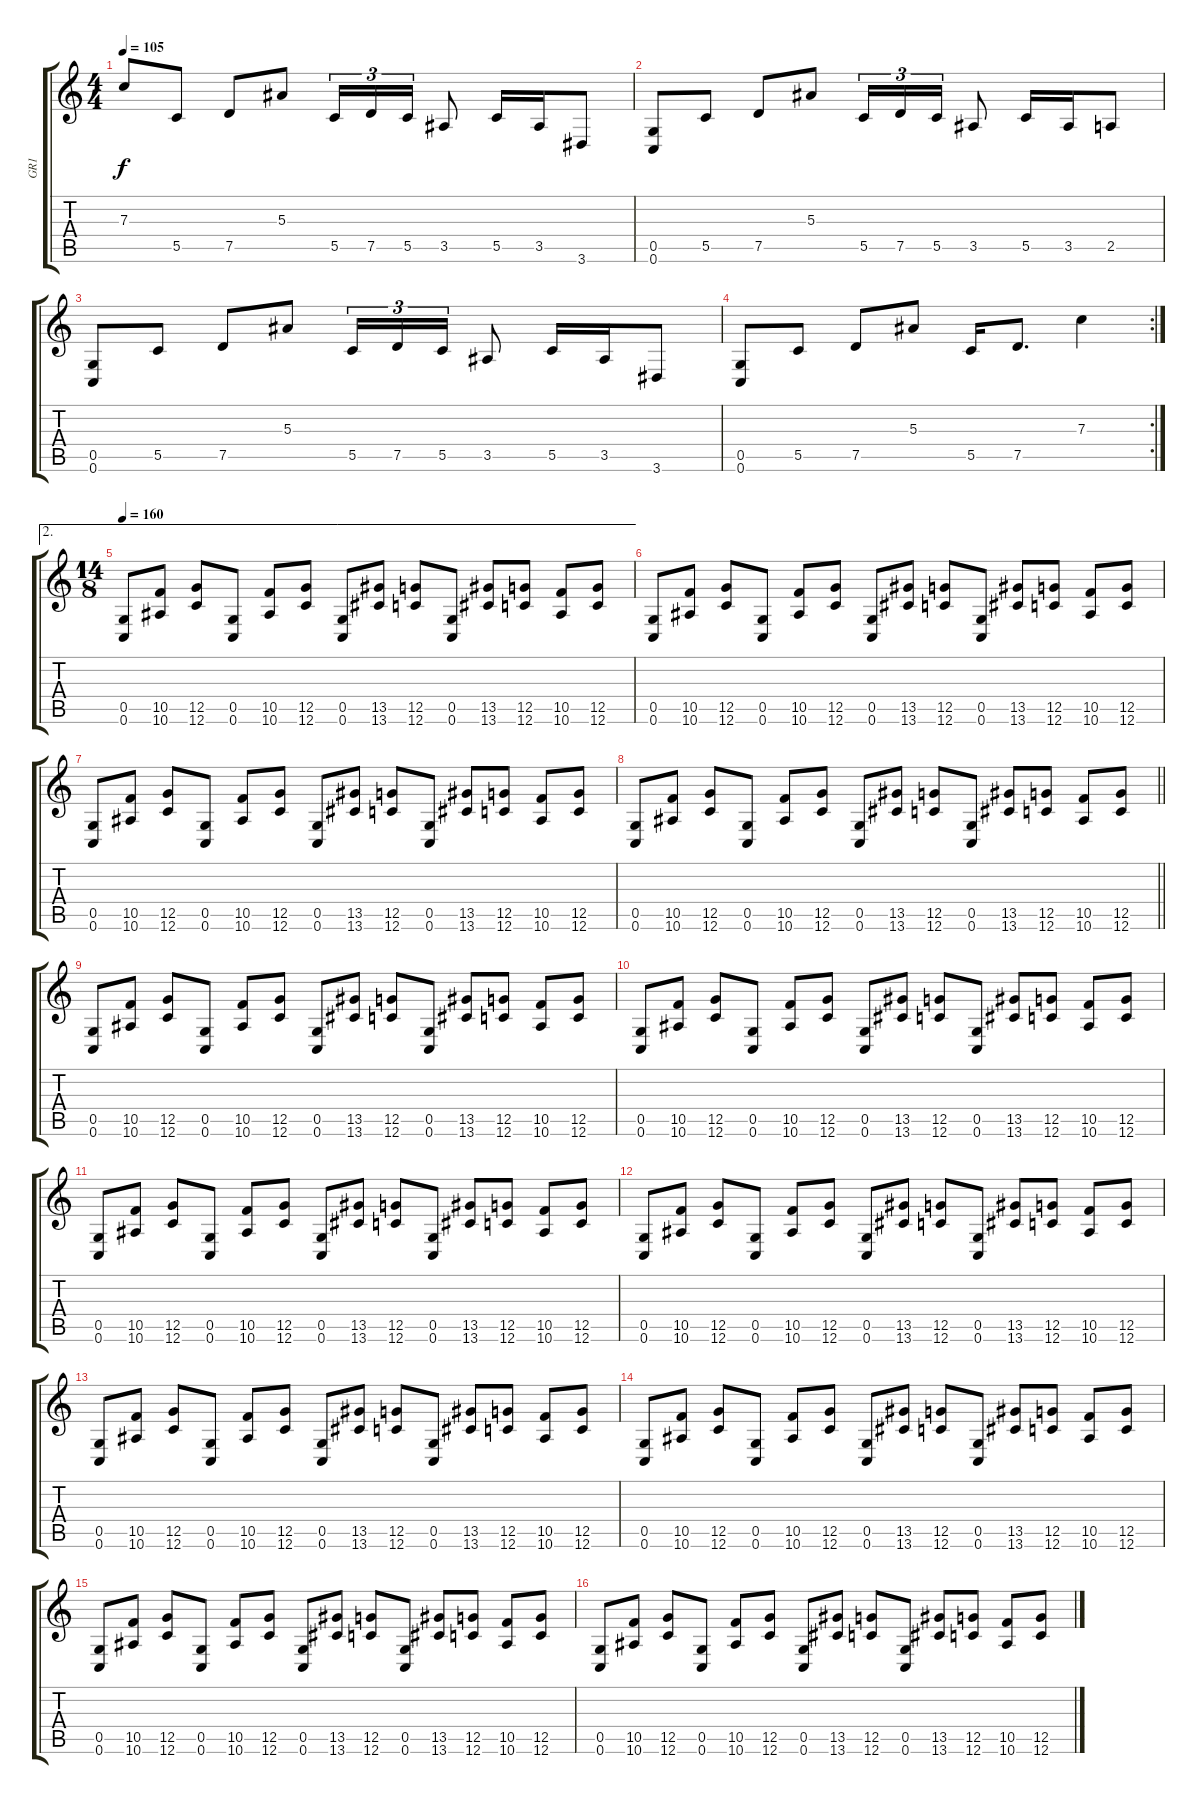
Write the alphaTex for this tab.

\track ("GR1" "GR1") {instrument overdrivenguitar}
\staff {score tabs}
\tuning (D4 A3 F3 C3 G2 C2) {hide}
\ts (4 4)
\tempo 105
\clef g2
\ks c
7.3{t}.8{dy f} 5.5.8 7.5.8 5.3.8 5.5.16{tu (3 2)} 7.5.16{tu (3 2)} 5.5.16{tu (3 2)} 3.5.8 5.5.16 3.5.16 3.6.8 |
(0.5 0.6).8 5.5.8 7.5.8 5.3.8 5.5.16{tu (3 2)} 7.5.16{tu (3 2)} 5.5.16{tu (3 2)} 3.5.8 5.5.16 3.5.16 2.5.8 |
(0.5 0.6).8 5.5.8 7.5.8 5.3.8 5.5.16{tu (3 2)} 7.5.16{tu (3 2)} 5.5.16{tu (3 2)} 3.5.8 5.5.16 3.5.16 3.6.8 |
\rc 2
(0.5 0.6).8 5.5.8 7.5.8 5.3.8 5.5.16 7.5.8{d} 7.3.4 |
\ae 2
\ts (14 8)
\tempo 160
(0.5 0.6).8 (10.5 10.6).8 (12.5 12.6).8 (0.5 0.6).8 (10.5 10.6).8 (12.5 12.6).8 (0.5 0.6).8 (13.5 13.6).8 (12.5 12.6).8 (0.5 0.6).8 (13.5 13.6).8 (12.5 12.6).8 (10.5 10.6).8 (12.5 12.6).8 |
(0.5 0.6).8 (10.5 10.6).8 (12.5 12.6).8 (0.5 0.6).8 (10.5 10.6).8 (12.5 12.6).8 (0.5 0.6).8 (13.5 13.6).8 (12.5 12.6).8 (0.5 0.6).8 (13.5 13.6).8 (12.5 12.6).8 (10.5 10.6).8 (12.5 12.6).8 |
(0.5 0.6).8 (10.5 10.6).8 (12.5 12.6).8 (0.5 0.6).8 (10.5 10.6).8 (12.5 12.6).8 (0.5 0.6).8 (13.5 13.6).8 (12.5 12.6).8 (0.5 0.6).8 (13.5 13.6).8 (12.5 12.6).8 (10.5 10.6).8 (12.5 12.6).8 |
\barLineRight lightlight
(0.5 0.6).8 (10.5 10.6).8 (12.5 12.6).8 (0.5 0.6).8 (10.5 10.6).8 (12.5 12.6).8 (0.5 0.6).8 (13.5 13.6).8 (12.5 12.6).8 (0.5 0.6).8 (13.5 13.6).8 (12.5 12.6).8 (10.5 10.6).8 (12.5 12.6).8 |
(0.5 0.6).8 (10.5 10.6).8 (12.5 12.6).8 (0.5 0.6).8 (10.5 10.6).8 (12.5 12.6).8 (0.5 0.6).8 (13.5 13.6).8 (12.5 12.6).8 (0.5 0.6).8 (13.5 13.6).8 (12.5 12.6).8 (10.5 10.6).8 (12.5 12.6).8 |
(0.5 0.6).8 (10.5 10.6).8 (12.5 12.6).8 (0.5 0.6).8 (10.5 10.6).8 (12.5 12.6).8 (0.5 0.6).8 (13.5 13.6).8 (12.5 12.6).8 (0.5 0.6).8 (13.5 13.6).8 (12.5 12.6).8 (10.5 10.6).8 (12.5 12.6).8 |
(0.5 0.6).8 (10.5 10.6).8 (12.5 12.6).8 (0.5 0.6).8 (10.5 10.6).8 (12.5 12.6).8 (0.5 0.6).8 (13.5 13.6).8 (12.5 12.6).8 (0.5 0.6).8 (13.5 13.6).8 (12.5 12.6).8 (10.5 10.6).8 (12.5 12.6).8 |
(0.5 0.6).8 (10.5 10.6).8 (12.5 12.6).8 (0.5 0.6).8 (10.5 10.6).8 (12.5 12.6).8 (0.5 0.6).8 (13.5 13.6).8 (12.5 12.6).8 (0.5 0.6).8 (13.5 13.6).8 (12.5 12.6).8 (10.5 10.6).8 (12.5 12.6).8 |
(0.5 0.6).8 (10.5 10.6).8 (12.5 12.6).8 (0.5 0.6).8 (10.5 10.6).8 (12.5 12.6).8 (0.5 0.6).8 (13.5 13.6).8 (12.5 12.6).8 (0.5 0.6).8 (13.5 13.6).8 (12.5 12.6).8 (10.5 10.6).8 (12.5 12.6).8 |
(0.5 0.6).8 (10.5 10.6).8 (12.5 12.6).8 (0.5 0.6).8 (10.5 10.6).8 (12.5 12.6).8 (0.5 0.6).8 (13.5 13.6).8 (12.5 12.6).8 (0.5 0.6).8 (13.5 13.6).8 (12.5 12.6).8 (10.5 10.6).8 (12.5 12.6).8 |
(0.5 0.6).8 (10.5 10.6).8 (12.5 12.6).8 (0.5 0.6).8 (10.5 10.6).8 (12.5 12.6).8 (0.5 0.6).8 (13.5 13.6).8 (12.5 12.6).8 (0.5 0.6).8 (13.5 13.6).8 (12.5 12.6).8 (10.5 10.6).8 (12.5 12.6).8 |
(0.5 0.6).8 (10.5 10.6).8 (12.5 12.6).8 (0.5 0.6).8 (10.5 10.6).8 (12.5 12.6).8 (0.5 0.6).8 (13.5 13.6).8 (12.5 12.6).8 (0.5 0.6).8 (13.5 13.6).8 (12.5 12.6).8 (10.5 10.6).8 (12.5 12.6).8
